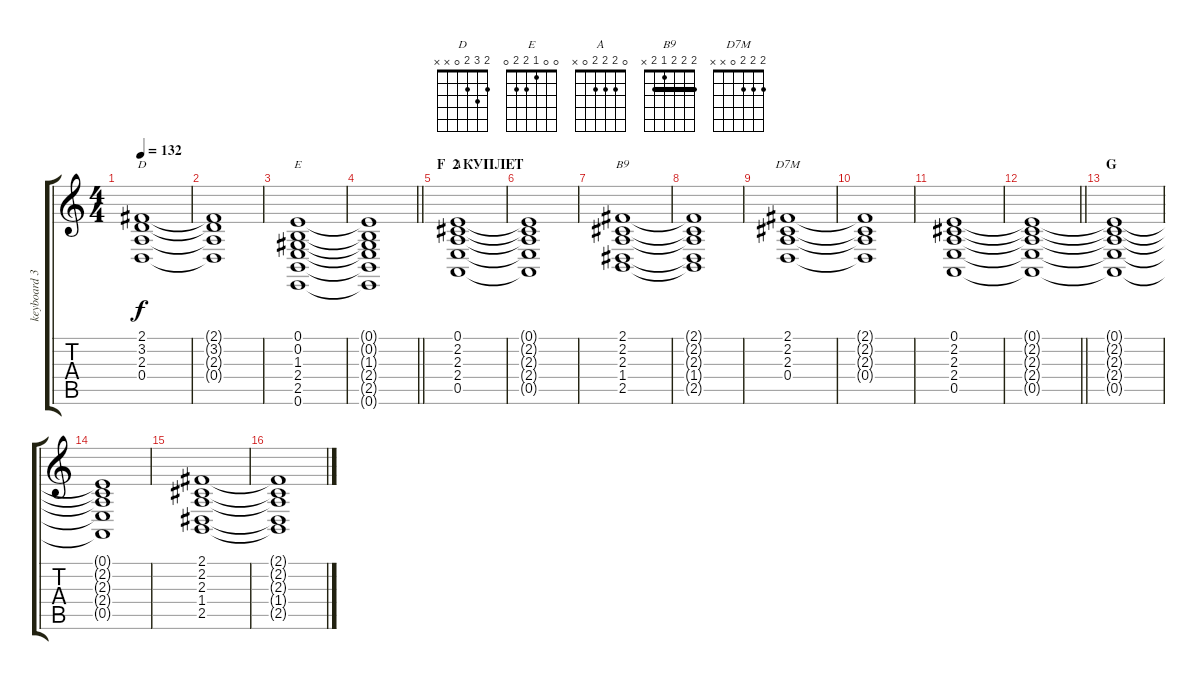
\track ("keyboard 3" "keyboard 3") {instrument electricgrandpiano}
\staff {score tabs}
\tuning (E4 B3 G3 D3 A2 E2) {hide}
\chord ("D" 2 3 2 0 x x)
\chord ("E" 0 0 1 2 2 0)
\chord ("A" 0 2 2 2 0 x)
\chord ("B9" 2 2 2 1 2 x) {barre 2}
\chord ("D7M" 2 2 2 0 x x)
\ts (4 4)
\tempo 132
\clef g2
\ks c
(2.1 3.2 2.3 0.4).1{ch "D" dy f} |
(2.1{t} 3.2{t} 2.3{t} 0.4{t}).1 |
(0.1 0.2 1.3 2.4 2.5 0.6).1{ch "E"} |
\barLineRight lightlight
(0.1{t} 0.2{t} 1.3{t} 2.4{t} 2.5{t} 0.6{t}).1 |
\section ("" "F  2 КУПЛЕТ")
(0.1 2.2 2.3 2.4 0.5).1{ch "A"} |
(0.1{t} 2.2{t} 2.3{t} 2.4{t} 0.5{t}).1 |
(2.1 2.2 2.3 1.4 2.5).1{ch "B9"} |
(2.1{t} 2.2{t} 2.3{t} 1.4{t} 2.5{t}).1 |
(2.1 2.2 2.3 0.4).1{ch "D7M"} |
(2.1{t} 2.2{t} 2.3{t} 0.4{t}).1 |
(0.1 2.2 2.3 2.4 0.5).1 |
\barLineRight lightlight
(0.1{t} 2.2{t} 2.3{t} 2.4{t} 0.5{t}).1 |
\section ("" "G")
(0.1{t} 2.2{t} 2.3{t} 2.4{t} 0.5{t}).1 |
(0.1{t} 2.2{t} 2.3{t} 2.4{t} 0.5{t}).1 |
(2.1 2.2 2.3 1.4 2.5).1 |
(2.1{t} 2.2{t} 2.3{t} 1.4{t} 2.5{t}).1
